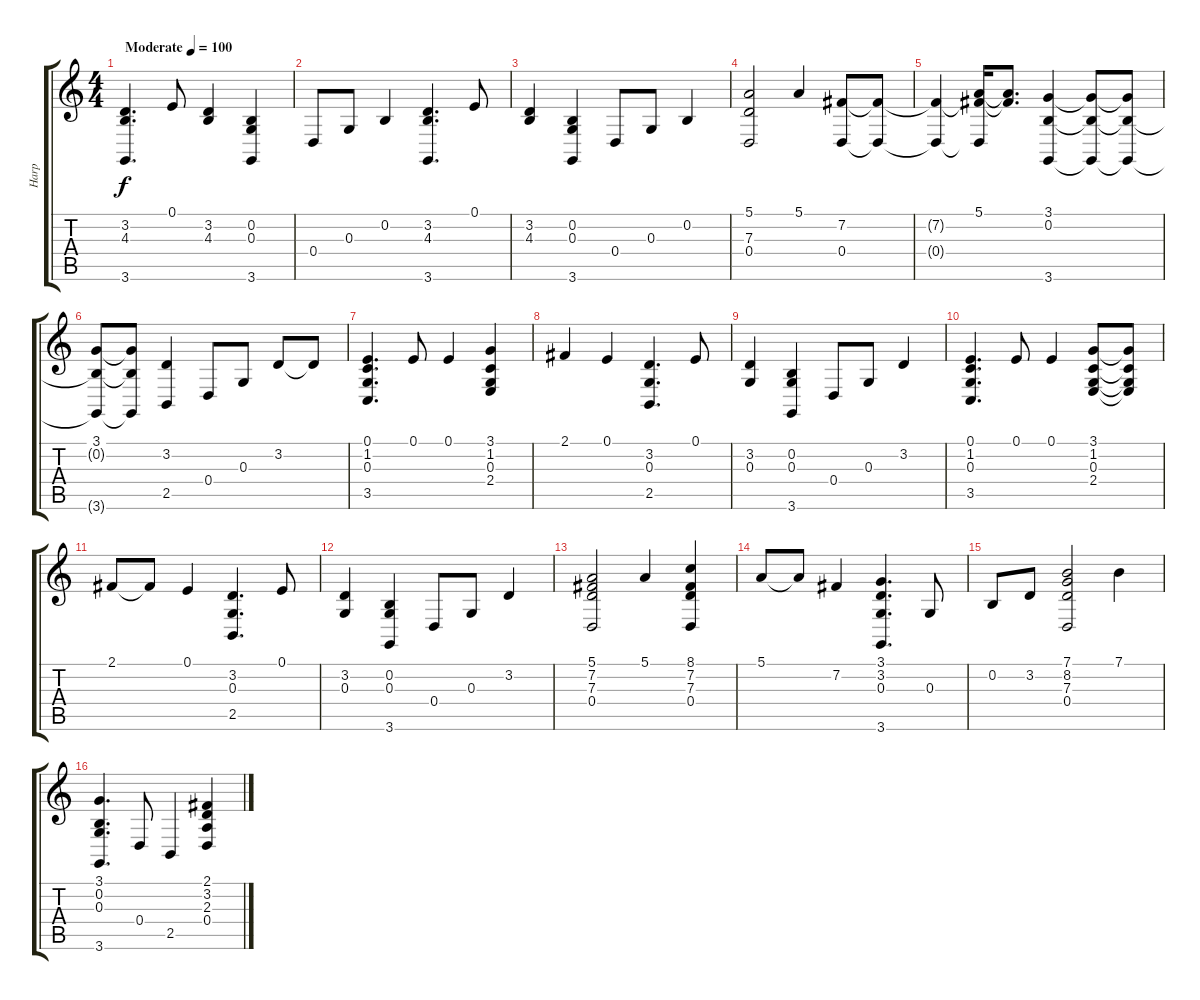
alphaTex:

\track ("Harp" "Harp") {instrument orchestralharp}
\staff {score tabs}
\tuning (E4 B3 G3 D3 A2 E2) {hide}
\ts (4 4)
\tempo (100 "Moderate")
\clef g2
\ks c
(3.2 4.3 3.6).4{d dy f instrument orchestralharp} 0.1.8 (3.2 4.3).4 (0.2 0.3 3.6).4 |
0.4.8 0.3.8 0.2.4 (3.2 4.3 3.6).4{d} 0.1.8 |
(3.2 4.3).4 (0.2 0.3 3.6).4 0.4.8 0.3.8 0.2.4 |
(5.1 7.3 0.4).2 5.1.4 (7.2 0.4).8 (7.2{t} 0.4{t}).8 |
(7.2{t} 0.4{t}).4 (5.1 7.2{t} 0.4{t}).16 (5.1{t} 7.2{t}).8{d} (3.1 0.2 3.6).4 (3.1{t} 0.2{t} 3.6{t}).8 (3.1{t} 0.2{t} 3.6{t}).8 |
(3.1 0.2{t} 3.6{t}).8 (3.1{t} 0.2{t} 3.6{t}).8 (3.2 2.5).4 0.4.8 0.3.8 3.2.8 3.2{t}.8 |
(0.1 1.2 0.3 3.5).4{d} 0.1.8 0.1.4 (3.1 1.2 0.3 2.4).4 |
2.1.4 0.1.4 (3.2 0.3 2.5).4{d} 0.1.8 |
(3.2 0.3).4 (0.2 0.3 3.6).4 0.4.8 0.3.8 3.2.4 |
(0.1 1.2 0.3 3.5).4{d} 0.1.8 0.1.4 (3.1 1.2 0.3 2.4).8 (3.1{t} 1.2{t} 0.3{t} 2.4{t}).8 |
2.1.8 2.1{t}.8 0.1.4 (3.2 0.3 2.5).4{d} 0.1.8 |
(3.2 0.3).4 (0.2 0.3 3.6).4 0.4.8 0.3.8 3.2.4 |
(5.1 7.2 7.3 0.4).2 5.1.4 (8.1 7.2 7.3 0.4).4 |
5.1.8 5.1{t}.8 7.2.4 (3.1 3.2 0.3 3.6).4{d} 0.3.8 |
0.2.8 3.2.8 (7.1 8.2 7.3 0.4).2 7.1.4 |
(3.1 0.2 0.3 3.6).4{d} 0.4.8 2.5.4 (2.1 3.2 2.3 0.4).4
